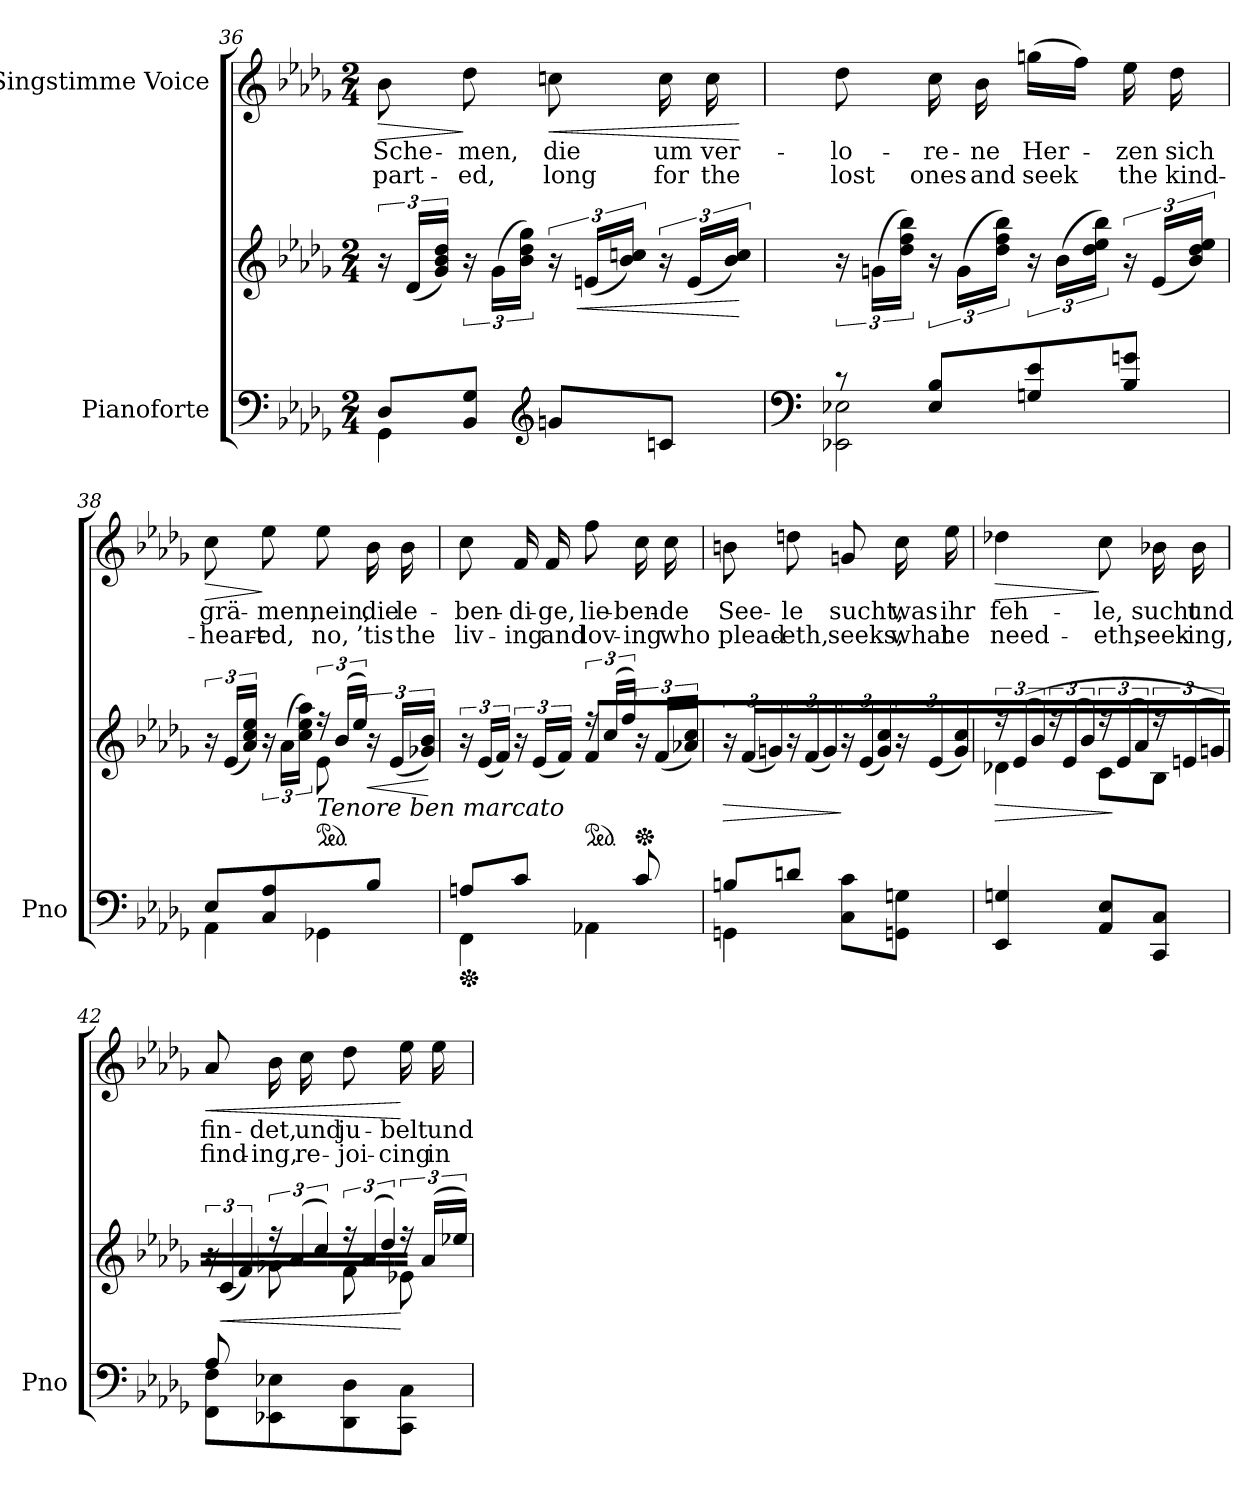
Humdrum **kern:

**kern	**kern	**dynam	**kern	**text	**text	**dynam
*part2	*part2	*part2	*part1	*part1	*part1	*part1
*staff3	*staff2	*staff2/3	*staff1	*staff1	*staff1	*staff1
*I"Pianoforte	*	*	*I"Singstimme Voice	*	*	*
*I'Pno	*	*	*	*	*	*
*clefF4	*clefG2	*	*clefG2	*	*	*
*k[b-e-a-d-g-]	*k[b-e-a-d-g-]	*	*k[b-e-a-d-g-]	*	*	*
*M2/4	*M2/4	*	*M2/4	*	*	*
=36	=36	=36	=36	=36	=36	=36
*^	*	*	*	*	*	*
!	!	!	!	!	!LO:LY:b	!LO:LY:b	!LO:HP:b
8D-/L	4GG-\	24r	.	8b-\	Sche-	-part-	>
.	.	(24d-/LL	.	.	.	.	.
.	.	24g-/ 24b-/ 24dd-/JJ)	.	.	.	.	.
!	!	!	!	!	!LO:LY:b	!LO:LY:b	!
8BB-/ 8G-/J	.	24r	.	8dd-\	-men,	-ed,	]
.	.	(24g-\LL	.	.	.	.	.
.	.	24b-\ 24dd-\ 24gg-\JJ)	.	.	.	.	.
*clefG2	*	*	*	*	*	*	*
!	!	!	!	!	!LO:LY:b	!LO:LY:b	!LO:HP:b
8gn/L	4ryy	24r	.	8ccn\	die	long	<
!	!	!	!LO:HP:b	!	!	!	!
.	.	(24en/LL	<	.	.	.	.
.	.	24b-/ 24ccn/JJ)	.	.	.	.	.
!	!	!	!	!	!LO:LY:b	!LO:LY:b	!
8cn/J	.	24r	.	16cc\	um	for	.
.	.	(24e/LL	.	.	.	.	.
!	!	!	!	!	!LO:LY:b	!LO:LY:b	!
.	.	.	.	16cc\	ver-	the	.
.	.	24b-/ 24cc/JJ)	.	.	.	.	.
*v	*v	*	*	*	*	*	*
.	.	[	.	.	.	[
!!LO:PB:g=z
=37	=37	=37	=37	=37	=37	=37
*clefF4	*	*	*	*	*	*
*^	*	*	*	*	*	*
!	!	!	!	!	!LO:LY:b	!LO:LY:b	!
8r	2EE-X\ 2E-X\	24r	.	8dd-\	-lo-	lost	.
.	.	(24gn\LL	.	.	.	.	.
.	.	24dd-\ 24ff\ 24bb-\JJ)	.	.	.	.	.
!	!	!	!	!	!LO:LY:b	!LO:LY:b	!
8E-/ 8B-/L	.	24r	.	16cc\	-re-	ones	.
.	.	(24g\LL	.	.	.	.	.
!	!	!	!	!	!LO:LY:b	!LO:LY:b	!
.	.	.	.	16b-\	-ne	and	.
.	.	24dd-\ 24ff\ 24bb-\JJ)	.	.	.	.	.
!	!	!	!	!	!LO:LY:b	!LO:LY:b	!
8Gn/ 8e-/	.	24r	.	(16ggn\LL	Her-	seek	.
.	.	(24b-\LL	.	.	.	.	.
.	.	.	.	16ff\JJ)	.	.	.
.	.	24dd-\ 24ee-\ 24bb-\JJ)	.	.	.	.	.
!	!	!	!	!	!LO:LY:b	!LO:LY:b	!
8B-/ 8gn/J	.	24r	.	16ee-\	-zen	the	.
.	.	(24e-/LL	.	.	.	.	.
!	!	!	!	!	!LO:LY:b	!LO:LY:b	!
.	.	.	.	16dd-\	sich	kind-	.
.	.	24b-/ 24dd-/ 24ee-/JJ)	.	.	.	.	.
=38	=38	=38	=38	=38	=38	=38	=38
*	*	*^	*	*	*	*	*
!	!	!	!	!	!	!LO:LY:b	!LO:LY:b	!LO:HP:b
8E-/L	4AA-\	24r	4ryy	.	8cc\	grä-	-heart-	>
.	.	(24e-/LL	.	.	.	.	.	.
.	.	24a-/ 24cc/ 24ee-/JJ)	.	.	.	.	.	.
!	!	!	!	!	!	!LO:LY:b	!LO:LY:b	!
8C/ 8A-/J	.	24r	.	.	8ee-\	-men,	-ed,	]
.	.	(24a-\LL	.	.	.	.	.	.
.	.	24cc\ 24ee-\ 24aa-\JJ)	.	.	.	.	.	.
*	*	*ped	*	*	*	*	*	*
!	!	!LO:TX:b:i:t=Tenore ben marcato	!	!	!	!	!	!
!	!	!	!	!	!	!LO:LY:b	!LO:LY:b	!
8ryy	4GG-X\	24r	(<8e-\L	.	8ee-\	nein,	no,	.
.	.	(24b-/LL	.	.	.	.	.	.
.	.	24ee-/JJ)	.	.	.	.	.	.
!	!	!	!	!LO:HP:b	!	!LO:LY:b	!LO:LY:b	!
8B-/J	.	24r	8ryy	<	16b-\	die	’tis	.
.	.	(24e-/LL	.	.	.	.	.	.
!	!	!	!	!	!	!LO:LY:b	!LO:LY:b	!
.	.	.	.	.	16b-\	le-	the	.
.	.	24g-X/ 24b-/JJ)	.	.	.	.	.	.
*v	*v	*	*	*	*	*	*	*
*	*v	*v	*	*	*	*	*
.	.	[	.	.	.	.
!!LO:LB:g=z
=39	=39	=39	=39	=39	=39	=39
*Xped	*	*	*	*	*	*
*^	*^	*	*	*	*	*
!	!	!	!	!	!	!LO:LY:b	!LO:LY:b	!
8An/L	4FF\	24r	4ryy	.	8cc\	-ben-	liv-	.
.	.	(24e-/LL	.	.	.	.	.	.
.	.	24f/JJ)	.	.	.	.	.	.
!	!	!	!	!	!	!LO:LY:b	!LO:LY:b	!
8c/J)	.	24r	.	.	16f/	-di-	-ing	.
.	.	(24e-/LL	.	.	.	.	.	.
!	!	!	!	!	!	!LO:LY:b	!LO:LY:b	!
.	.	.	.	.	16f/	-ge,	and	.
.	.	24f/JJ)	.	.	.	.	.	.
*	*	*ped	*	*	*	*	*	*
!	!	!	!	!	!	!LO:LY:b	!LO:LY:b	!
8ryy	4AA-X\	24r	(<8f\L	.	8ff\	lie-	lov-	.
.	.	(24cc/LL	.	.	.	.	.	.
.	.	24ff/JJ)	.	.	.	.	.	.
*	*	*Xped	*	*	*	*	*	*
!	!	!	!	!	!	!LO:LY:b	!LO:LY:b	!
8c/	.	24r	8ryy	.	16cc\	-ben-	-ing	.
.	.	(24f/LL	.	.	.	.	.	.
!	!	!	!	!	!	!LO:LY:b	!LO:LY:b	!
.	.	.	.	.	16cc\	-de	who	.
.	.	24a-X/ 24cc/JJ)	.	.	.	.	.	.
*	*	*v	*v	*	*	*	*	*
=40	=40	=40	=40	=40	=40	=40	=40
!	!	!	!LO:HP:b	!	!LO:LY:b	!LO:LY:b	!
8Bn/	4GGn\	24r	>	8bn\	See-	plead-	.
.	.	(24f/LL	.	.	.	.	.
.	.	24gn/JJ)	.	.	.	.	.
!	!	!	!	!	!LO:LY:b	!LO:LY:b	!
8dn/J)	.	24r	.	8ddn\	-le	-eth,	.
.	.	(24f/LL	.	.	.	.	.
.	.	24g/JJ)	.	.	.	.	.
!	!	!	!	!	!LO:LY:b	!LO:LY:b	!
8C\ 8c\L	4ryy	24r	]	8gn/	sucht,	seeks,	.
.	.	(24e-/LL	.	.	.	.	.
.	.	24g/ 24cc/JJ)	.	.	.	.	.
!	!	!	!	!	!LO:LY:b	!LO:LY:b	!
8GGn\ 8Gn\J	.	24r	.	16cc\	was	what	.
.	.	(24e-/LL	.	.	.	.	.
!	!	!	!	!	!LO:LY:b	!LO:LY:b	!
.	.	.	.	16ee-\	ihr	he	.
.	.	24g/ 24cc/JJ)	.	.	.	.	.
*v	*v	*	*	*	*	*	*
!!LO:LB:g=z
=41	=41	=41	=41	=41	=41	=41
!	!	!LO:HP:b	!	!LO:LY:b	!LO:LY:b	!LO:HP:b
*	*^	*	*	*	*	*
4EE-/ 4Gn/	24r	4d-X\	>	4dd-X\	feh-	need-	>
.	(<(24e-/LL	.	.	.	.	.	.
.	24b-/JJ)	.	.	.	.	.	.
.	24r	.	.	.	.	.	.
.	(<24e-/LL	.	.	.	.	.	.
.	24b-/JJ)	.	.	.	.	.	.
!	!	!	!	!	!LO:LY:b	!LO:LY:b	!
8AA-/ 8E-/L	24r	8c\L	.	8cc\	-le,	-eth,	]
.	(<24e-/LL	.	]	.	.	.	.
.	24a-/JJ)	.	.	.	.	.	.
!	!	!	!	!	!LO:LY:b	!LO:LY:b	!
8CC/ 8C/J	24r	8B-\J	.	16b-X\	sucht	seek-	.
.	(<24en/LL	.	.	.	.	.	.
!	!	!	!	!	!LO:LY:b	!LO:LY:b	!
.	.	.	.	16b-\	und	-ing,	.
.	24gn/JJ))	.	.	.	.	.	.
=42	=42	=42	=42	=42	=42	=42	=42
*^	*	*	*	*	*	*	*
!	!	!	!	!	!	!LO:LY:b	!LO:LY:b	!LO:HP:b
8A-/L	8FF\ 8F\L	24r	8ryy	.	8a-/	fin-	find-	<
!	!	!	!	!LO:HP:b	!	!	!	!
.	.	(<24c/LL	.	<	.	.	.	.
.	.	24f/JJ)	.	.	.	.	.	.
!	!	!	!	!	!	!LO:LY:b	!LO:LY:b	!
4.ryy	8EE-X\ 8E-X\	24r	8g-X\	.	16b-\	-det,	-ing,	.
.	.	(<24a-/LL	.	.	.	.	.	.
!	!	!	!	!	!	!LO:LY:b	!LO:LY:b	!
.	.	.	.	.	16cc\	und	re-	.
.	.	24cc/JJ)	.	.	.	.	.	.
!	!	!	!	!	!	!LO:LY:b	!LO:LY:b	!
.	8DD-\ 8D-\	24r	8f\	.	8dd-\	ju-	-joi-	.
.	.	(<24a-/LL	.	.	.	.	.	.
.	.	24dd-/JJ)	.	.	.	.	.	.
!	!	!	!	!	!	!LO:LY:b	!LO:LY:b	!
.	8CC\ 8C\J	24r	8e-X\J	[	16ee-\	-belt	-cing	[
.	.	(<24a-/LL	.	.	.	.	.	.
!	!	!	!	!	!	!LO:LY:b	!LO:LY:b	!
.	.	.	.	.	16ee-\	und	in	.
.	.	24ee-X/JJ)	.	.	.	.	.	.
*v	*v	*	*	*	*	*	*	*
*	*v	*v	*	*	*	*	*
=	=	=	=	=	=	=
*-	*-	*-	*-	*-	*-	*-
